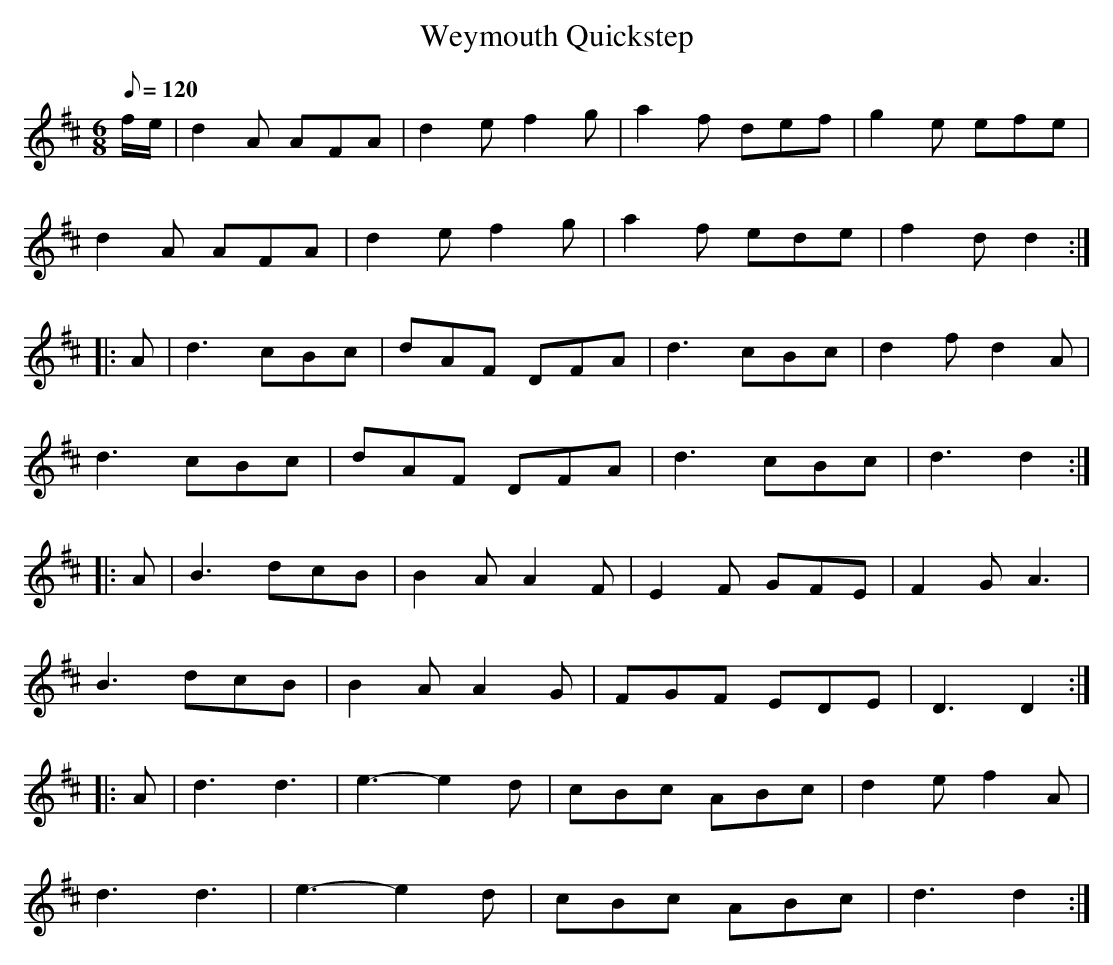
X:1
T:Weymouth Quickstep
M:6/8
L:1/8
Q:120
K:D
f/e/|d2A AFA|d2e f2g|a2f def|g2e efe|
d2A AFA|d2e f2g|a2f ede|f2d d2:|
|:A|d3 cBc|dAF DFA|d3 cBc|d2f d2A|
d3 cBc|dAF DFA|d3 cBc|d3 d2:|
|:A|B3 dcB|B2A A2F|E2F GFE|F2G A3|
B3 dcB|B2A A2G|FGF EDE|D3 D2:|
|:A|d3 d3|e3-e2d|cBc ABc|d2e f2A|
d3 d3|e3-e2d|cBc ABc|d3 d2:|
